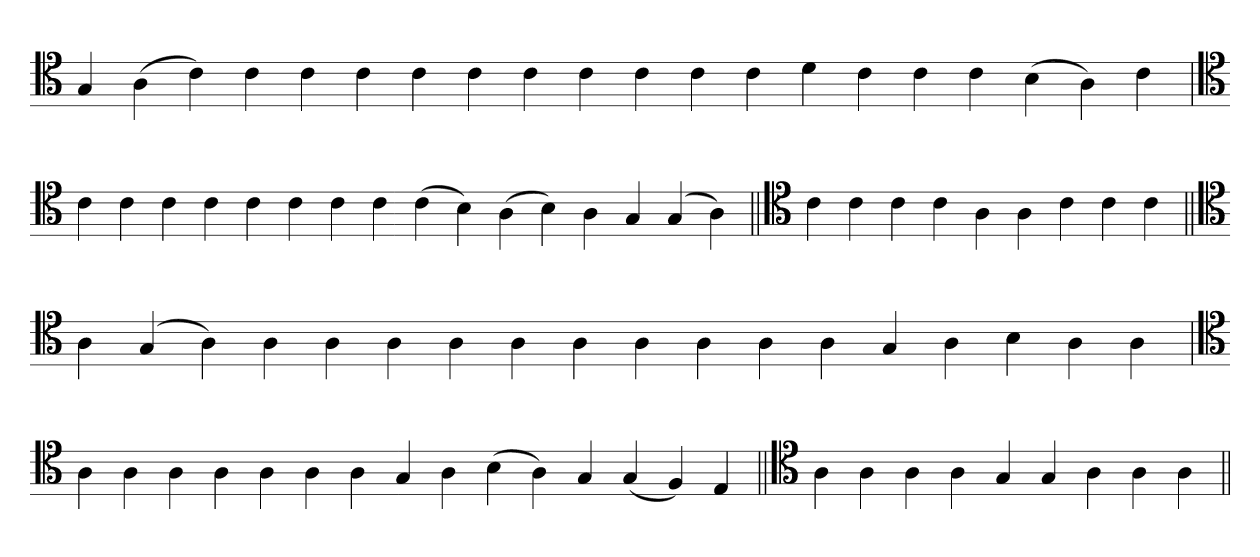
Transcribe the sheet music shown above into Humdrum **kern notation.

**kern
*part1
*staff1
*clefC4
=
4G
(4A
4c)
4c
4c
4c
4c
4c
4c
4c
4c
4c
4c
4d
4c
4c
4c
(4B
4A)
4c
=
*clefC4
4c
4c
4c
4c
4c
4c
4c
4c
(4c
4B)
(4A
4B)
4A
4G
(4G
4A)
=||
*clefC4
4c
4c
4c
4c
4A
4A
4c
4c
4c
=||
*clefC4
4A
(4G
4A)
4A
4A
4A
4A
4A
4A
4A
4A
4A
4A
4G
4A
4B
4A
4A
=
*clefC4
4A
4A
4A
4A
4A
4A
4A
4G
4A
(4B
4A)
4G
(4G
4F)
4E
=||
*clefC4
4A
4A
4A
4A
4G
4G
4A
4A
4A
=||
*-
